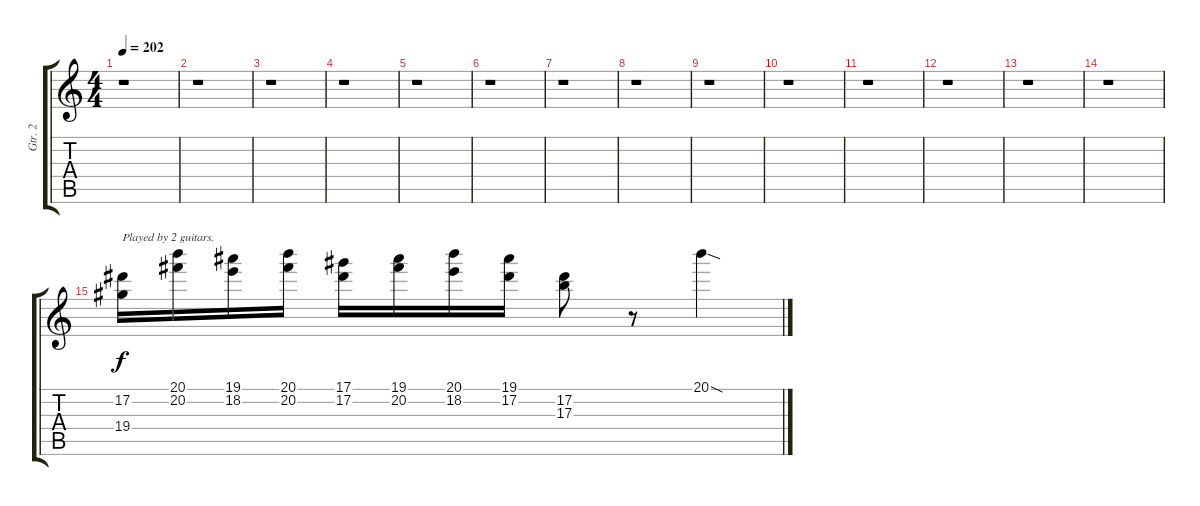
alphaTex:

\track ("Gtr. 2" "Gtr. 2") {instrument distortionguitar}
\staff {score tabs}
\tuning (Eb4 Bb3 Gb3 Db3 Ab2 Eb2) {hide}
\ts (4 4)
\tempo 202
\clef g2
\ks c
r.1{dy f} |
r.1 |
r.1 |
r.1 |
r.1 |
r.1 |
r.1 |
r.1 |
r.1 |
r.1 |
r.1 |
r.1 |
r.1 |
r.1 |
(17.2 19.4).16{txt "Played by 2 guitars."} (20.1 20.2).16 (19.1 18.2).16 (20.1 20.2).16 (17.1 17.2).16 (19.1 20.2).16 (20.1 18.2).16 (19.1 17.2).16 (17.2 17.3).8 r.8 20.1{sod}.4
